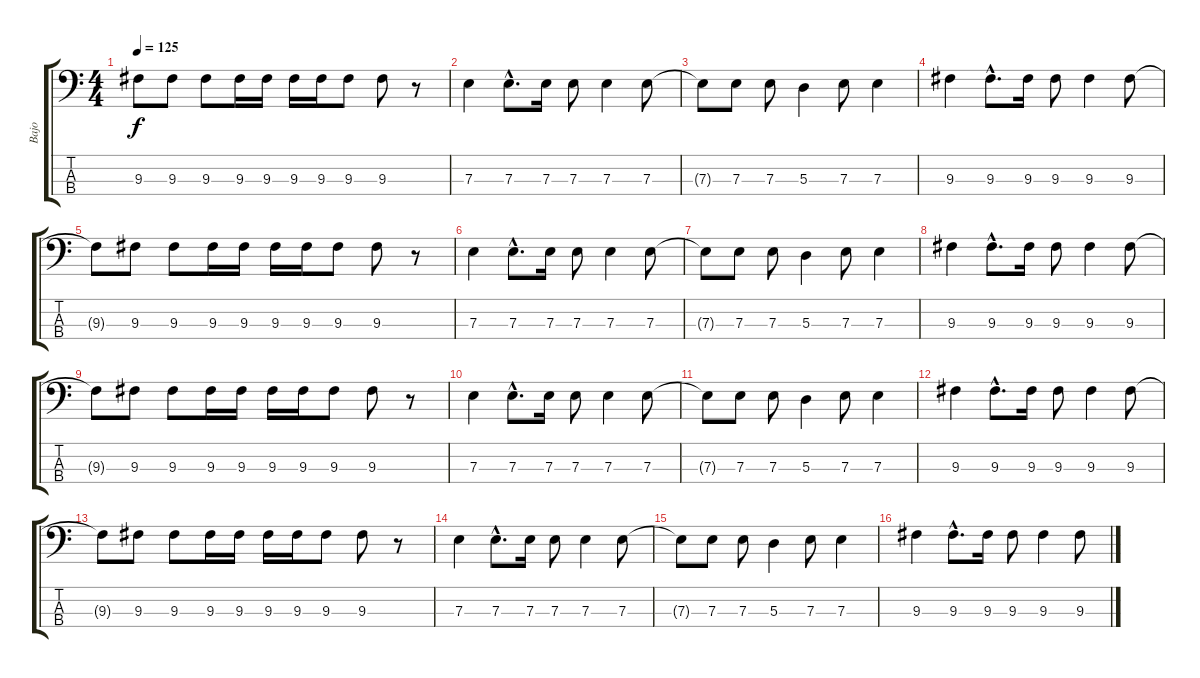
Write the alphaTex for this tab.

\track ("Bajo" "Bajo") {instrument electricbassfinger}
\staff {score tabs}
\tuning (G2 D2 A1 E1) {hide}
\ts (4 4)
\tempo 125
\clef f4
\ks c
9.3{t}.8{dy f} 9.3.8 9.3.8 9.3.16 9.3.16 9.3.16 9.3.16 9.3.8 9.3.8 r.8 |
7.3.4 7.3{hac}.8{d} 7.3.16 7.3.8 7.3.4 7.3.8 |
7.3{t}.8 7.3.8 7.3.8 5.3.4 7.3.8 7.3.4 |
9.3.4 9.3{hac}.8{d} 9.3.16 9.3.8 9.3.4 9.3.8 |
9.3{t}.8 9.3.8 9.3.8 9.3.16 9.3.16 9.3.16 9.3.16 9.3.8 9.3.8 r.8 |
7.3.4 7.3{hac}.8{d} 7.3.16 7.3.8 7.3.4 7.3.8 |
7.3{t}.8 7.3.8 7.3.8 5.3.4 7.3.8 7.3.4 |
9.3.4 9.3{hac}.8{d} 9.3.16 9.3.8 9.3.4 9.3.8 |
9.3{t}.8 9.3.8 9.3.8 9.3.16 9.3.16 9.3.16 9.3.16 9.3.8 9.3.8 r.8 |
7.3.4 7.3{hac}.8{d} 7.3.16 7.3.8 7.3.4 7.3.8 |
7.3{t}.8 7.3.8 7.3.8 5.3.4 7.3.8 7.3.4 |
9.3.4 9.3{hac}.8{d} 9.3.16 9.3.8 9.3.4 9.3.8 |
9.3{t}.8 9.3.8 9.3.8 9.3.16 9.3.16 9.3.16 9.3.16 9.3.8 9.3.8 r.8 |
7.3.4 7.3{hac}.8{d} 7.3.16 7.3.8 7.3.4 7.3.8 |
7.3{t}.8 7.3.8 7.3.8 5.3.4 7.3.8 7.3.4 |
9.3.4 9.3{hac}.8{d} 9.3.16 9.3.8 9.3.4 9.3.8
